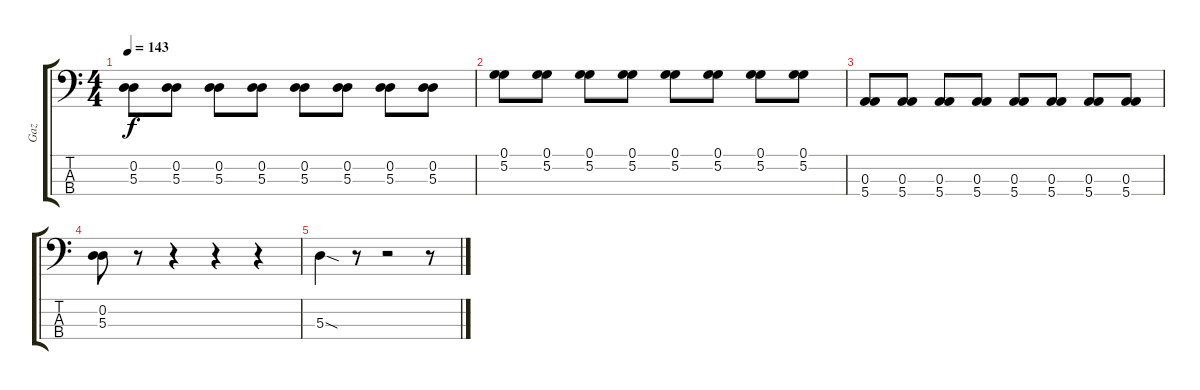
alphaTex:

\track ("Gaz" "Gaz") {instrument electricbasspick}
\staff {score tabs}
\tuning (G2 D2 A1 E1) {hide}
\ts (4 4)
\tempo 143
\clef f4
\ks c
(0.2 5.3).8{dy f} (0.2 5.3).8 (0.2 5.3).8 (0.2 5.3).8 (0.2 5.3).8 (0.2 5.3).8 (0.2 5.3).8 (0.2 5.3).8 |
(0.1 5.2).8 (0.1 5.2).8 (0.1 5.2).8 (0.1 5.2).8 (0.1 5.2).8 (0.1 5.2).8 (0.1 5.2).8 (0.1 5.2).8 |
(0.3 5.4).8 (0.3 5.4).8 (0.3 5.4).8 (0.3 5.4).8 (0.3 5.4).8 (0.3 5.4).8 (0.3 5.4).8 (0.3 5.4).8 |
(0.2 5.3).8 r.8 r.4 r.4 r.4 |
5.3{sod}.4 r.8 r.2 r.8
